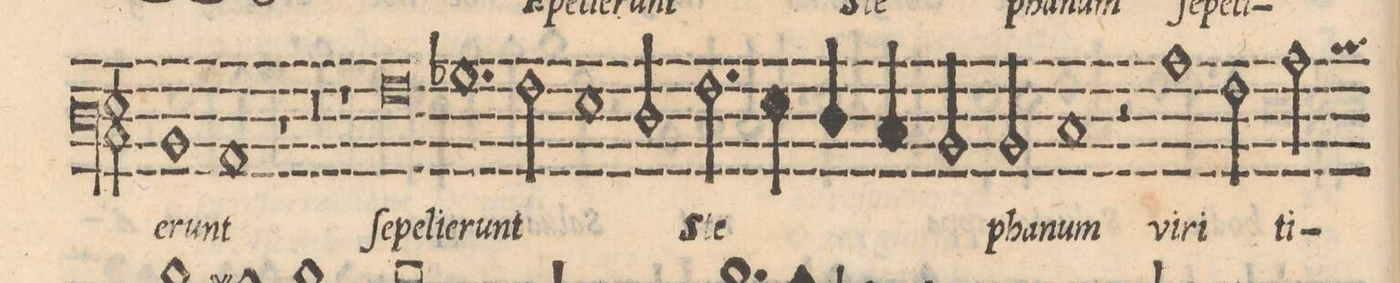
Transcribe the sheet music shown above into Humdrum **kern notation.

**kern	**text
*I"BASSVS	*
*clefF3	*
*k[]	*
*met(C|)	*
*M2/1	*
1D	-e-
=9-	=9-
1Cny	-runt
1r	.
=10-	=10-
0r	.
=11-	=11-
1r	.
0A	ſe-
=12-	=12-
1.B-X	-pe-
=13-	=13-
2A\	-li-
1G	-e-
=14-	=14-
2F/	-runt
2.A\	Ste-
4G\	.
4F/	.
4E/	.
=15-	=15-
2D/	.
2D/	-pha-
1E	-num
=16-	=16-
2r	.
1c	vi-
2A\	-ri
=17-	=17-
2c\	ti-
*custos:d	*
*-	*-
